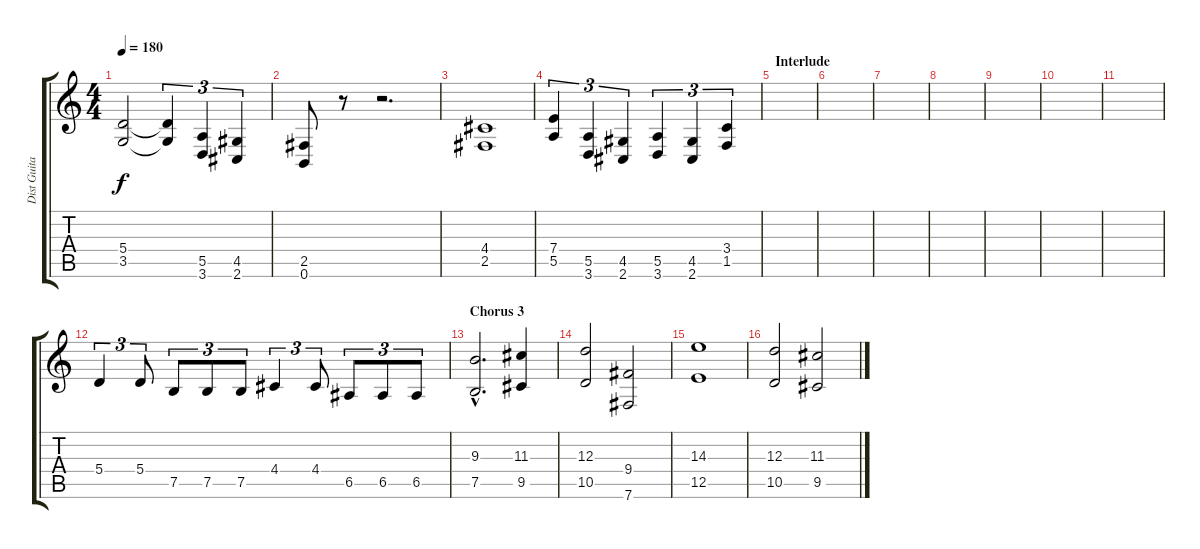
\track ("Dist Guitar 1" "Dist Guita") {instrument distortionguitar}
\staff {score tabs}
\tuning (B3 Gb3 D3 A2 E2 B1) {hide}
\ts (4 4)
\tempo 180
\clef g2
\ks c
(5.4 3.5).2{dy f} (5.4{t} 3.5{t}).4{tu (3 2)} (5.5 3.6).4{tu (3 2)} (4.5 2.6).4{tu (3 2)} |
(2.5 0.6).8 r.8 r.2{d} |
(4.4 2.5).1 |
(7.4 5.5).4{tu (3 2)} (5.5 3.6).4{tu (3 2)} (4.5 2.6).4{tu (3 2)} (5.5 3.6).4{tu (3 2)} (4.5 2.6).4{tu (3 2)} (3.4 1.5).4{tu (3 2)} |
\section ("" "Interlude")
|
|
|
|
|
|
|
5.4.4{tu (3 2)} 5.4.8{tu (3 2)} 7.5.8{tu (3 2)} 7.5.8{tu (3 2)} 7.5.8{tu (3 2)} 4.4.4{tu (3 2)} 4.4.8{tu (3 2)} 6.5.8{tu (3 2)} 6.5.8{tu (3 2)} 6.5.8{tu (3 2)} |
\section ("" "Chorus 3")
(9.3{hac} 7.5{hac}).2{d} (11.3 9.5).4 |
(12.3 10.5).2 (9.4 7.6).2 |
(14.3 12.5).1 |
(12.3 10.5).2 (11.3 9.5).2
